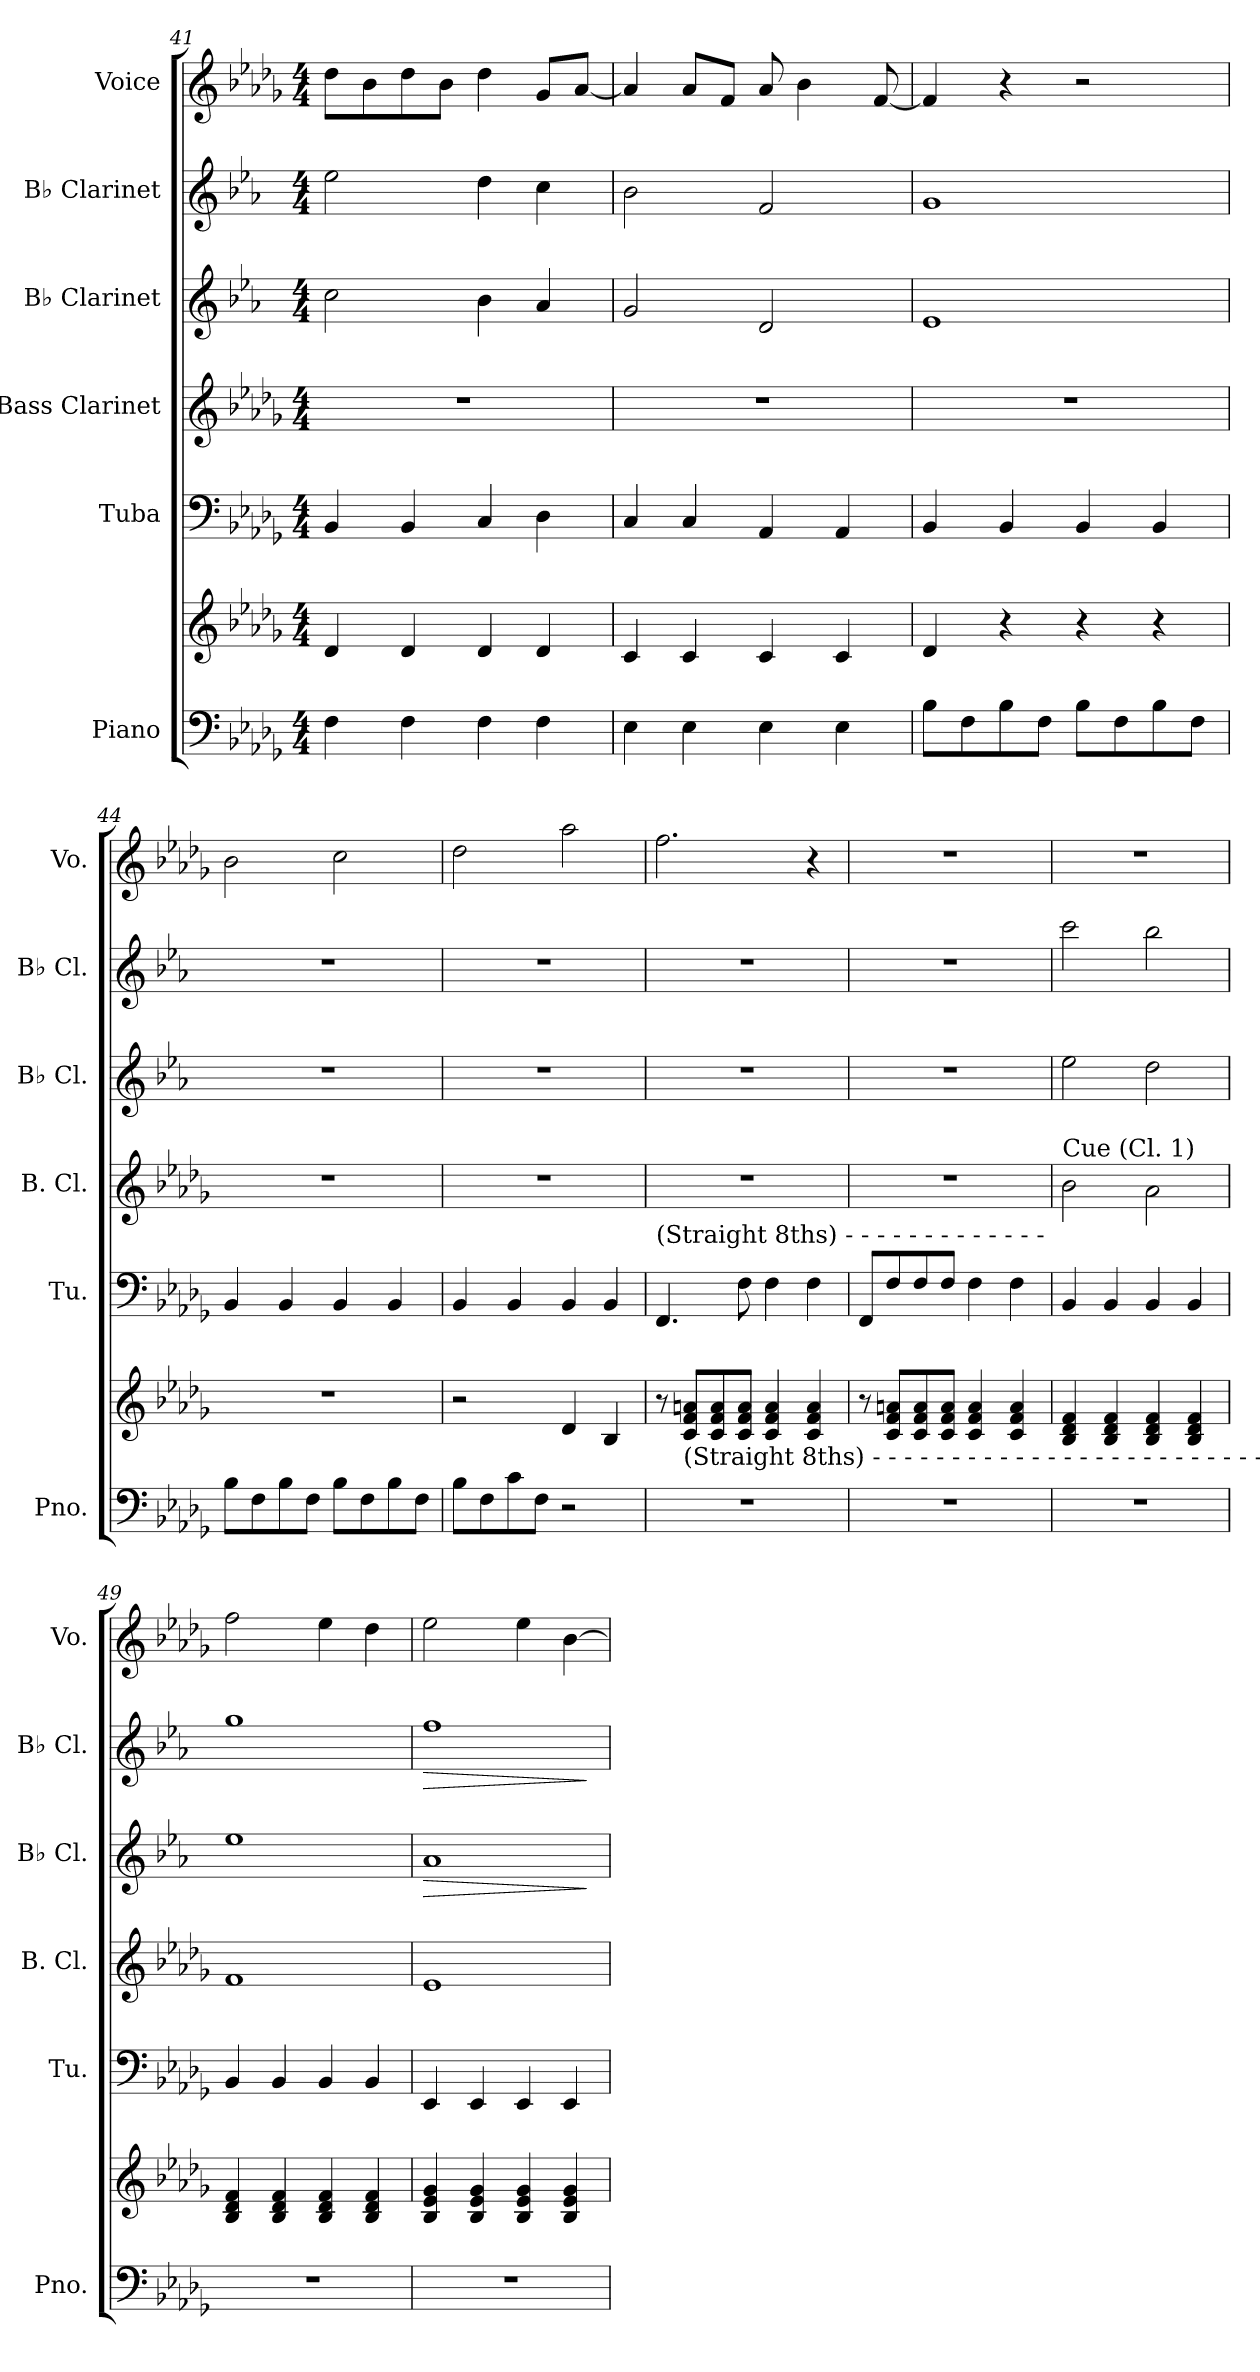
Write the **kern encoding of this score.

**kern	**kern	**kern	**kern	**kern	**dynam	**kern	**dynam	**kern
*part6	*part6	*part5	*part4	*part3	*part3	*part2	*part2	*part1
*staff7	*staff6	*staff5	*staff4	*staff3	*staff3	*staff2	*staff2	*staff1
*I"Piano	*	*I"Tuba	*I"Bass Clarinet	*I"B♭ Clarinet	*	*I"B♭ Clarinet	*	*I"Voice
*I'Pno.	*	*I'Tu.	*I'B. Cl.	*I'B♭ Cl.	*	*I'B♭ Cl.	*	*I'Vo.
!!LO:PB:g=z
*clefF4	*clefG2	*clefF4	*clefG2	*clefG2	*	*clefG2	*	*clefG2
*	*	*	*ITrd8c14	*ITrd1c2	*	*ITrd1c2	*	*
*k[b-e-a-d-g-]	*k[b-e-a-d-g-]	*k[b-e-a-d-g-]	*k[b-e-a-d-g-]	*k[b-e-a-d-g-]	*	*k[b-e-a-d-g-]	*	*k[b-e-a-d-g-]
*M4/4	*M4/4	*M4/4	*M4/4	*M4/4	*	*M4/4	*	*M4/4
=41	=41	=41	=41	=41	=41	=41	=41	=41
4F\	4d-/	4BB-/	1r	2b-\	.	2dd-\	.	8dd-\L
.	.	.	.	.	.	.	.	8b-\
4F\	4d-/	4BB-/	.	.	.	.	.	8dd-\
.	.	.	.	.	.	.	.	8b-\J
4F\	4d-/	4C/	.	4a-\	.	4cc\	.	4dd-\
4F\	4d-/	4D-\	.	4g-/	.	4b-\	.	8g-/L
.	.	.	.	.	.	.	.	[8a-/J
=42	=42	=42	=42	=42	=42	=42	=42	=42
4E-\	4c/	4C/	1r	2f/	.	2a-\	.	4a-/]
4E-\	4c/	4C/	.	.	.	.	.	8a-/L
.	.	.	.	.	.	.	.	8f/J
4E-\	4c/	4AA-/	.	2c/	.	2e-/	.	8a-/
.	.	.	.	.	.	.	.	4b-\
4E-\	4c/	4AA-/	.	.	.	.	.	.
.	.	.	.	.	.	.	.	[8f/
=43	=43	=43	=43	=43	=43	=43	=43	=43
8B-\L	4d-/	4BB-/	1r	1d-	.	1f	.	4f/]
8F\	.	.	.	.	.	.	.	.
8B-\	4r	4BB-/	.	.	.	.	.	4r
8F\J	.	.	.	.	.	.	.	.
8B-\L	4r	4BB-/	.	.	.	.	.	2r
8F\	.	.	.	.	.	.	.	.
8B-\	4r	4BB-/	.	.	.	.	.	.
8F\J	.	.	.	.	.	.	.	.
=44	=44	=44	=44	=44	=44	=44	=44	=44
8B-\L	1r	4BB-/	1r	1r	.	1r	.	2b-\
8F\	.	.	.	.	.	.	.	.
8B-\	.	4BB-/	.	.	.	.	.	.
8F\J	.	.	.	.	.	.	.	.
8B-\L	.	4BB-/	.	.	.	.	.	2cc\
8F\	.	.	.	.	.	.	.	.
8B-\	.	4BB-/	.	.	.	.	.	.
8F\J	.	.	.	.	.	.	.	.
=45	=45	=45	=45	=45	=45	=45	=45	=45
8B-\L	2r	4BB-/	1r	1r	.	1r	.	2dd-\
8F\	.	.	.	.	.	.	.	.
8c\	.	4BB-/	.	.	.	.	.	.
8F\J	.	.	.	.	.	.	.	.
2r	4d-/	4BB-/	.	.	.	.	.	2aa-\
.	4B-/	4BB-/	.	.	.	.	.	.
!!LO:PB:g=z
=46	=46	=46	=46	=46	=46	=46	=46	=46
!	!	!LO:TX:a:t=(Straight 8ths) - - - - - - - - - - - - -	!	!	!	!	!	!
1r	8r	4.FF/	1r	1r	.	1r	.	2.ff\
!	!LO:TX:b:t=(Straight 8ths) - - - - - - - - - - - - - - - - - - - - - - - - -	!	!	!	!	!	!	!
.	8c/ 8f/ 8an/L	.	.	.	.	.	.	.
.	8c/ 8f/ 8a/	.	.	.	.	.	.	.
.	8c/ 8f/ 8a/J	8F\	.	.	.	.	.	.
.	4c/ 4f/ 4a/	4F\	.	.	.	.	.	.
.	4c/ 4f/ 4a/	4F\	.	.	.	.	.	4r
=47	=47	=47	=47	=47	=47	=47	=47	=47
1r	8r	8FF/L	1r	1r	.	1r	.	1r
.	8c/ 8f/ 8an/L	8F/	.	.	.	.	.	.
.	8c/ 8f/ 8a/	8F/	.	.	.	.	.	.
.	8c/ 8f/ 8a/J	8F/J	.	.	.	.	.	.
.	4c/ 4f/ 4a/	4F\	.	.	.	.	.	.
.	4c/ 4f/ 4a/	4F\	.	.	.	.	.	.
=48	=48	=48	=48	=48	=48	=48	=48	=48
!	!	!	!LO:TX:a:t=Cue (Cl. 1)	!	!	!	!	!
1r	4B-/ 4d-/ 4f/	4BB-/	2B-\	2dd-\	.	2bb-\	.	1r
.	4B-/ 4d-/ 4f/	4BB-/	.	.	.	.	.	.
.	4B-/ 4d-/ 4f/	4BB-/	2A-\	2cc\	.	2aa-\	.	.
.	4B-/ 4d-/ 4f/	4BB-/	.	.	.	.	.	.
=49	=49	=49	=49	=49	=49	=49	=49	=49
1r	4B-/ 4d-/ 4f/	4BB-/	1F	1dd-	.	1ff	.	2ff\
.	4B-/ 4d-/ 4f/	4BB-/	.	.	.	.	.	.
.	4B-/ 4d-/ 4f/	4BB-/	.	.	.	.	.	4ee-\
.	4B-/ 4d-/ 4f/	4BB-/	.	.	.	.	.	4dd-\
=50	=50	=50	=50	=50	=50	=50	=50	=50
!	!	!	!	!	!LO:HP:b	!	!LO:HP:b	!
1r	4B-/ 4e-/ 4g-/	4EE-/	1E-	1g-	>	1ee-	>	2ee-\
.	4B-/ 4e-/ 4g-/	4EE-/	.	.	.	.	.	.
.	4B-/ 4e-/ 4g-/	4EE-/	.	.	.	.	.	4ee-\
.	4B-/ 4e-/ 4g-/	4EE-/	.	.	.	.	.	[4b-\
.	.	.	.	.	]	.	]	.
=	=	=	=	=	=	=	=	=
*-	*-	*-	*-	*-	*-	*-	*-	*-
